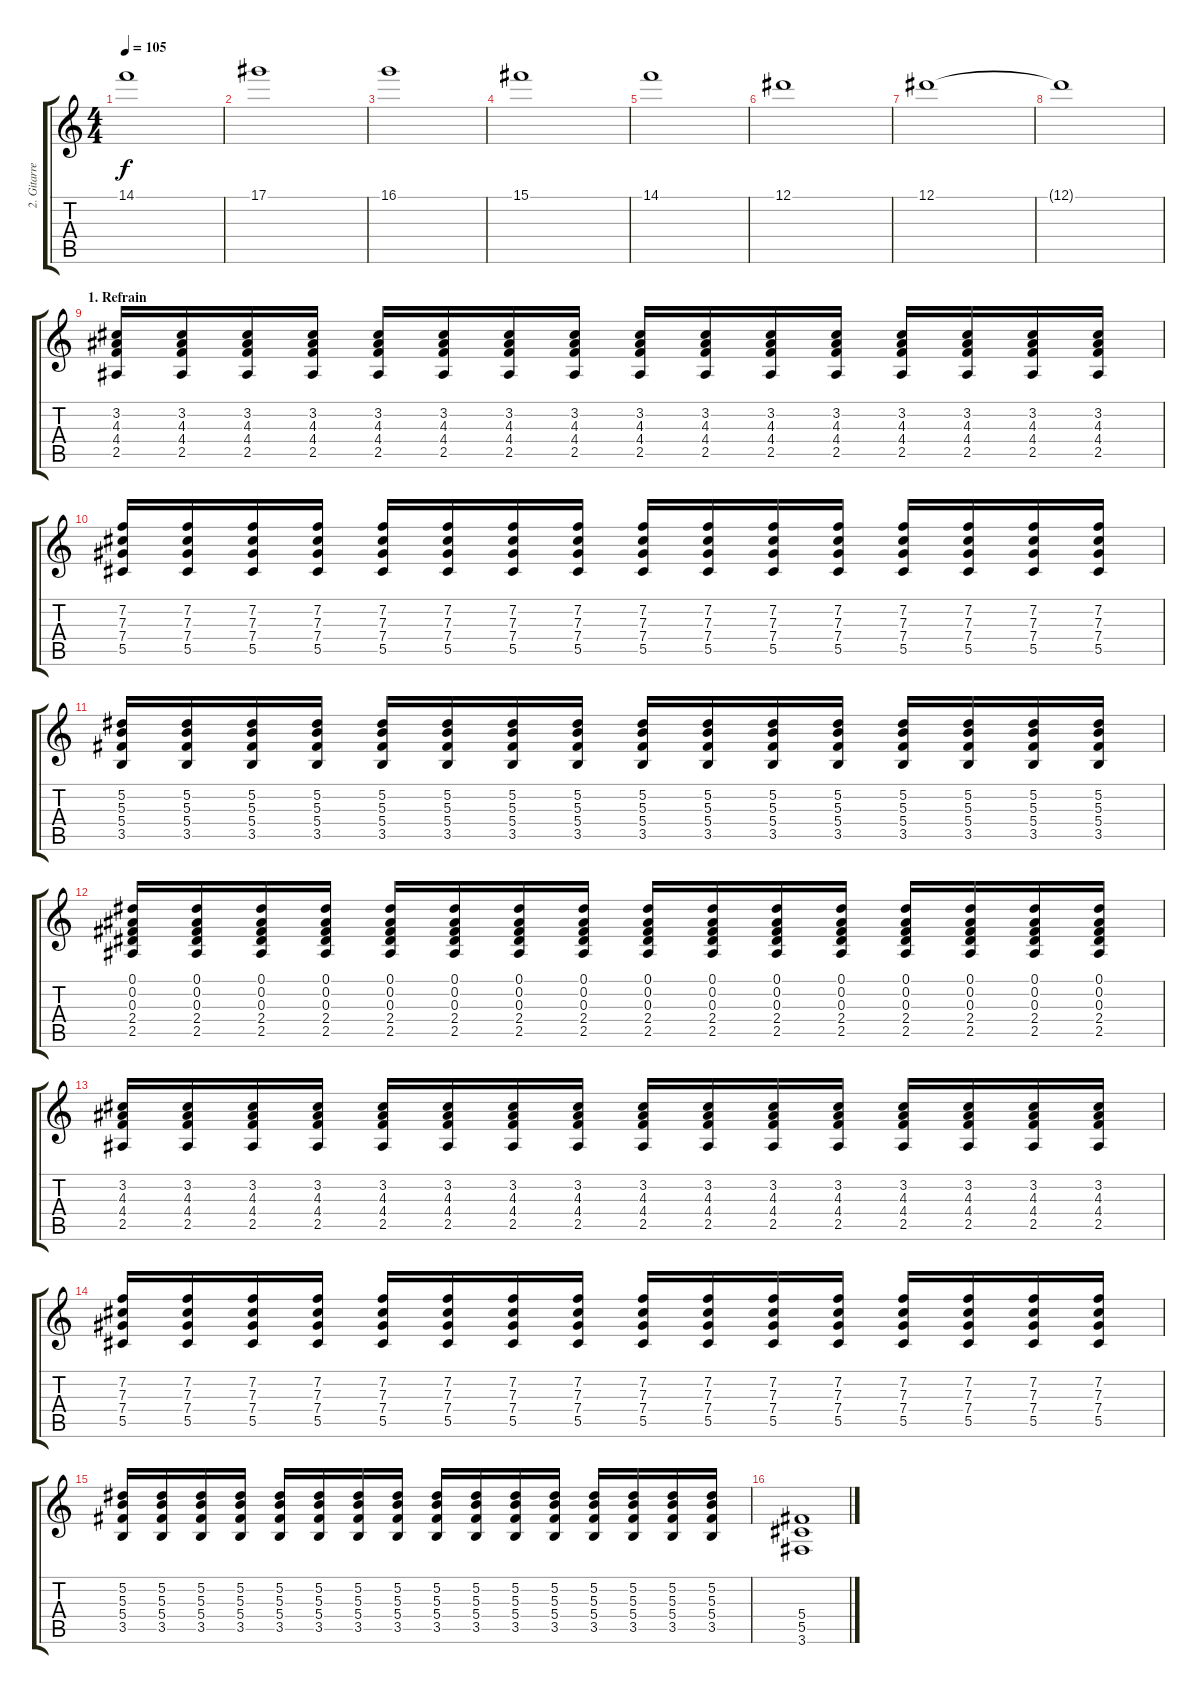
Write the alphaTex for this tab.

\track ("2. Gitarre" "2. Gitarre") {instrument distortionguitar}
\staff {score tabs}
\tuning (Eb4 Bb3 Gb3 Db3 Ab2 Eb2) {hide}
\ts (4 4)
\tempo 105
\clef g2
\ks c
14.1.1{dy f volume 12} |
17.1.1 |
16.1.1 |
15.1.1{volume 0} |
14.1.1{volume 12} |
12.1.1 |
12.1.1 |
12.1{t}.1{volume 0} |
\section ("" "1. Refrain")
(3.2 4.3 4.4 2.5).16{volume 8} (3.2 4.3 4.4 2.5).16 (3.2 4.3 4.4 2.5).16 (3.2 4.3 4.4 2.5).16 (3.2 4.3 4.4 2.5).16 (3.2 4.3 4.4 2.5).16 (3.2 4.3 4.4 2.5).16 (3.2 4.3 4.4 2.5).16 (3.2 4.3 4.4 2.5).16 (3.2 4.3 4.4 2.5).16 (3.2 4.3 4.4 2.5).16 (3.2 4.3 4.4 2.5).16 (3.2 4.3 4.4 2.5).16 (3.2 4.3 4.4 2.5).16 (3.2 4.3 4.4 2.5).16 (3.2 4.3 4.4 2.5).16 |
(7.2 7.3 7.4 5.5).16 (7.2 7.3 7.4 5.5).16 (7.2 7.3 7.4 5.5).16 (7.2 7.3 7.4 5.5).16 (7.2 7.3 7.4 5.5).16 (7.2 7.3 7.4 5.5).16 (7.2 7.3 7.4 5.5).16 (7.2 7.3 7.4 5.5).16 (7.2 7.3 7.4 5.5).16 (7.2 7.3 7.4 5.5).16 (7.2 7.3 7.4 5.5).16 (7.2 7.3 7.4 5.5).16 (7.2 7.3 7.4 5.5).16 (7.2 7.3 7.4 5.5).16 (7.2 7.3 7.4 5.5).16 (7.2 7.3 7.4 5.5).16 |
(5.2 5.3 5.4 3.5).16 (5.2 5.3 5.4 3.5).16 (5.2 5.3 5.4 3.5).16 (5.2 5.3 5.4 3.5).16 (5.2 5.3 5.4 3.5).16 (5.2 5.3 5.4 3.5).16 (5.2 5.3 5.4 3.5).16 (5.2 5.3 5.4 3.5).16 (5.2 5.3 5.4 3.5).16 (5.2 5.3 5.4 3.5).16 (5.2 5.3 5.4 3.5).16 (5.2 5.3 5.4 3.5).16 (5.2 5.3 5.4 3.5).16 (5.2 5.3 5.4 3.5).16 (5.2 5.3 5.4 3.5).16 (5.2 5.3 5.4 3.5).16 |
(0.1 0.2 0.3 2.4 2.5).16 (0.1 0.2 0.3 2.4 2.5).16 (0.1 0.2 0.3 2.4 2.5).16 (0.1 0.2 0.3 2.4 2.5).16 (0.1 0.2 0.3 2.4 2.5).16 (0.1 0.2 0.3 2.4 2.5).16 (0.1 0.2 0.3 2.4 2.5).16 (0.1 0.2 0.3 2.4 2.5).16 (0.1 0.2 0.3 2.4 2.5).16 (0.1 0.2 0.3 2.4 2.5).16 (0.1 0.2 0.3 2.4 2.5).16 (0.1 0.2 0.3 2.4 2.5).16 (0.1 0.2 0.3 2.4 2.5).16 (0.1 0.2 0.3 2.4 2.5).16 (0.1 0.2 0.3 2.4 2.5).16 (0.1 0.2 0.3 2.4 2.5).16 |
(3.2 4.3 4.4 2.5).16{volume 8} (3.2 4.3 4.4 2.5).16 (3.2 4.3 4.4 2.5).16 (3.2 4.3 4.4 2.5).16 (3.2 4.3 4.4 2.5).16 (3.2 4.3 4.4 2.5).16 (3.2 4.3 4.4 2.5).16 (3.2 4.3 4.4 2.5).16 (3.2 4.3 4.4 2.5).16 (3.2 4.3 4.4 2.5).16 (3.2 4.3 4.4 2.5).16 (3.2 4.3 4.4 2.5).16 (3.2 4.3 4.4 2.5).16 (3.2 4.3 4.4 2.5).16 (3.2 4.3 4.4 2.5).16 (3.2 4.3 4.4 2.5).16 |
(7.2 7.3 7.4 5.5).16 (7.2 7.3 7.4 5.5).16 (7.2 7.3 7.4 5.5).16 (7.2 7.3 7.4 5.5).16 (7.2 7.3 7.4 5.5).16 (7.2 7.3 7.4 5.5).16 (7.2 7.3 7.4 5.5).16 (7.2 7.3 7.4 5.5).16 (7.2 7.3 7.4 5.5).16 (7.2 7.3 7.4 5.5).16 (7.2 7.3 7.4 5.5).16 (7.2 7.3 7.4 5.5).16 (7.2 7.3 7.4 5.5).16 (7.2 7.3 7.4 5.5).16 (7.2 7.3 7.4 5.5).16 (7.2 7.3 7.4 5.5).16 |
(5.2 5.3 5.4 3.5).16 (5.2 5.3 5.4 3.5).16 (5.2 5.3 5.4 3.5).16 (5.2 5.3 5.4 3.5).16 (5.2 5.3 5.4 3.5).16 (5.2 5.3 5.4 3.5).16 (5.2 5.3 5.4 3.5).16 (5.2 5.3 5.4 3.5).16 (5.2 5.3 5.4 3.5).16 (5.2 5.3 5.4 3.5).16 (5.2 5.3 5.4 3.5).16 (5.2 5.3 5.4 3.5).16 (5.2 5.3 5.4 3.5).16 (5.2 5.3 5.4 3.5).16 (5.2 5.3 5.4 3.5).16 (5.2 5.3 5.4 3.5).16 |
(5.4 5.5 3.6).1
